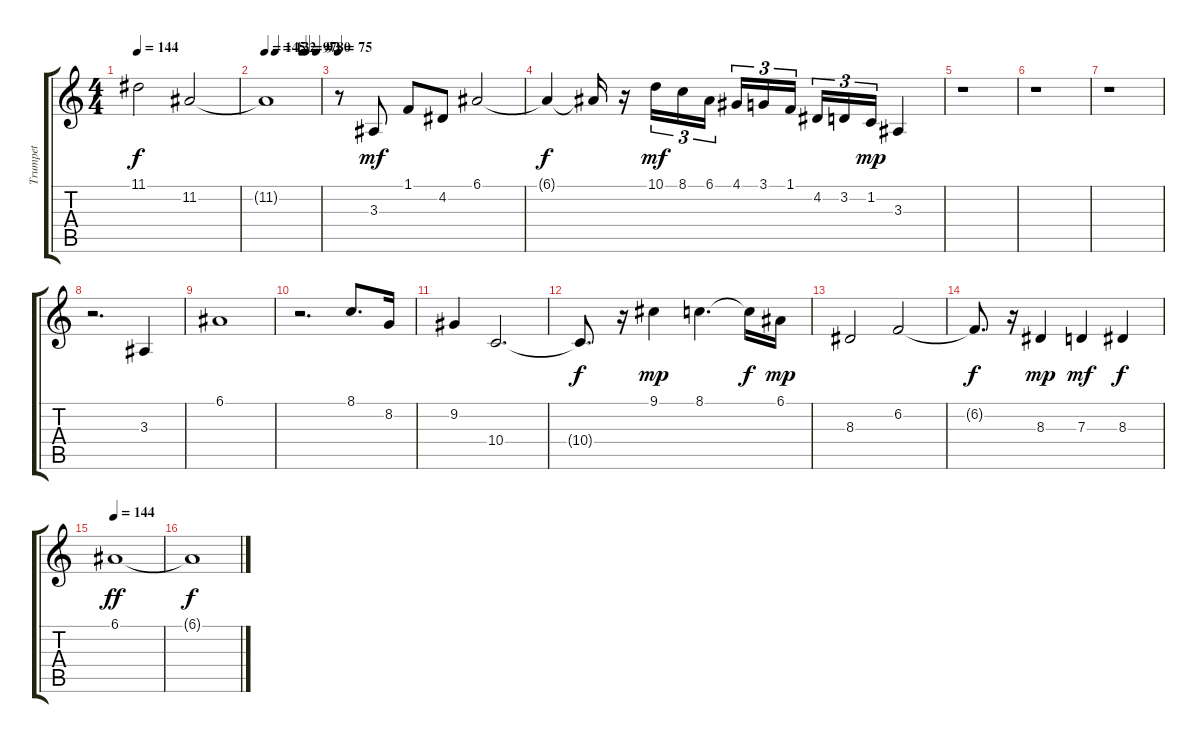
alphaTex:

\track ("Trumpet" "Trumpet") {instrument trumpet}
\staff {score tabs}
\tuning (E4 B3 G3 D3 A2 E2) {hide}
\ts (4 4)
\tempo 144
\clef g2
\ks c
11.1{t}.2{dy f} 11.2.2 |
\tempo 145
\tempo (132 0.1875)
\tempo (97 0.6875)
\tempo (93 0.75)
\tempo (80 0.9375)
11.2{t}.1 |
\tempo 75
r.8 3.3.8{dy mf} 1.1.8 4.2.8 6.1.2 |
6.1{t}.4{dy f} 6.1{t}.16 r.16 10.1.16{tu (3 2) dy mf} 8.1.16{tu (3 2)} 6.1.16{tu (3 2)} 4.1.16{tu (3 2)} 3.1.16{tu (3 2)} 1.1.16{tu (3 2) beam splitsecondary} 4.2.16{tu (3 2)} 3.2.16{tu (3 2)} 1.2.16{tu (3 2) dy mp} 3.3.4 |
r.1 |
r.1 |
r.1 |
r.2{d} 3.3.4 |
6.1.1 |
r.2{d} 8.1.8{d} 8.2.16 |
9.2.4 10.4.2{d} |
10.4{t}.8{d dy f} r.16 9.1.4{dy mp} 8.1.4{d} 8.1{t}.16{dy f} 6.1.16{dy mp} |
8.3.2 6.2.2 |
6.2{t}.8{d dy f} r.16 8.3.4{dy mp} 7.3.4{dy mf} 8.3.4{dy f} |
\tempo 144
6.1.1{dy ff} |
6.1{t}.1{dy f}
